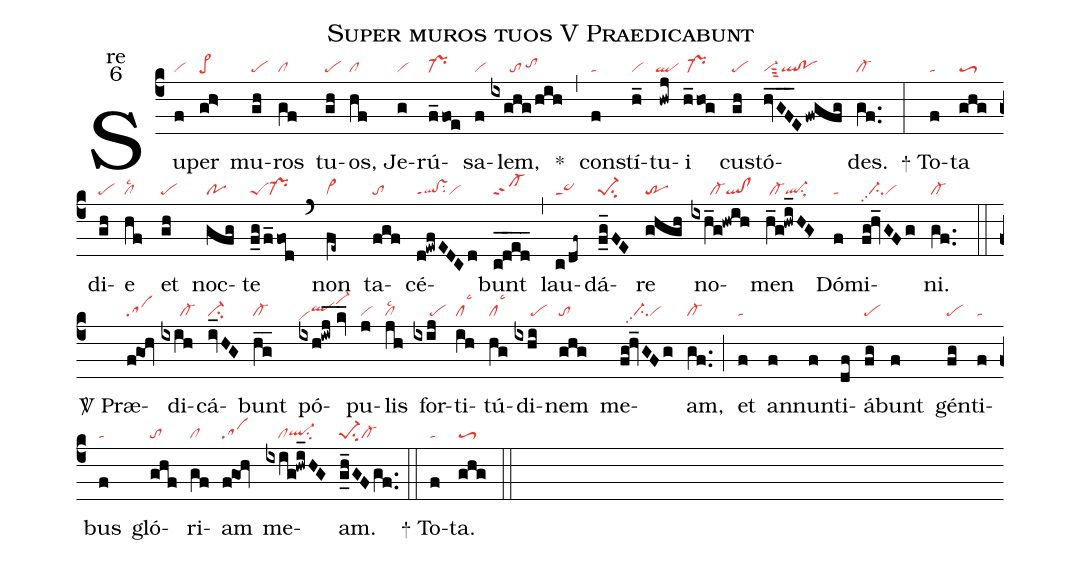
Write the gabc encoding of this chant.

name:Super muros tuos V Praedicabunt;
office-part:re;
mode:6;
nabc-lines:1;
%%
(c4) Su(f|vi)per(gh>|pe>) mu(gh|pe)ros(gf|cl)
tu(gh|pe)os(hf|cl),
Je(g|vi)rú(f_1foe|pr-)sa(f|vi)lem,(ixghg/hih|//////to/tohh)
<sp>*</sp>(,) con(f|ta)stí(h_|vi)tu(hwj|`ql)i(h_1hog|/pr-)
cus(gh|pe)tó(hvGF___E/fwgfg|vi-sut3ql!po)des.(gf..|cl-) (:)

<sp>+</sp> To(f|ta)ta(ghg|toS3) di(gh|pe)e(hf|cllsc2)
et(gh|pe) noc(gfg|po)te (f_g/f_fod|peSpr-) (`)
non(fe~|vi>)
ta(fgf|to)cé(d!ewfEDCd|ql!vsppt1su2vi)bunt(c@ded____|cl-ppt2) (,)
lau(c/df~|sc~)dá(f_g_FE|pe-1su2)re(ghgh|tr)
no(ixh_g!hwih|//////cl-ql!cl)men(h_g!hwi_HG>|/cl-ql-su1sux1)
Dó(f|ta)mi(fg@hv_GFg|//ci-pp2vi)ni.(gf..|cl-) (::)

<sp>V/</sp> Præ(f@goh|sa)di(ixih|//////cl-)cá(iv_HG|ci-)bunt(hg__|cl-)
pó(ixh!iwj_//kv_|vihdqlhhvi-hk)pu(j|vi)lis(jh|cllsc2)
for(ixij|/////pe)ti(ih|cllsc3)tú(hg|cllsc3)di(ixhi|/////pe)nem(ghg|to)
me(fg@hv_GFg|////ci-pp2vi)am,(gf..|cl-) (;)
et(f|ta) an(f)nun(f)ti(df)á(fg|pe)bunt(f)
gén(fg|pe)ti(f|ta)bus(f|ta) gló(ghf|to)ri(gf|cl)am(f@goh|sa)
me(ixig!hwi_HG|////clql-hgsu2)am.(g_h_GFgf..|pe-1su2cl-) (::)

<sp>+</sp> To(f|ta)ta.(ghg|toS3) (::)
